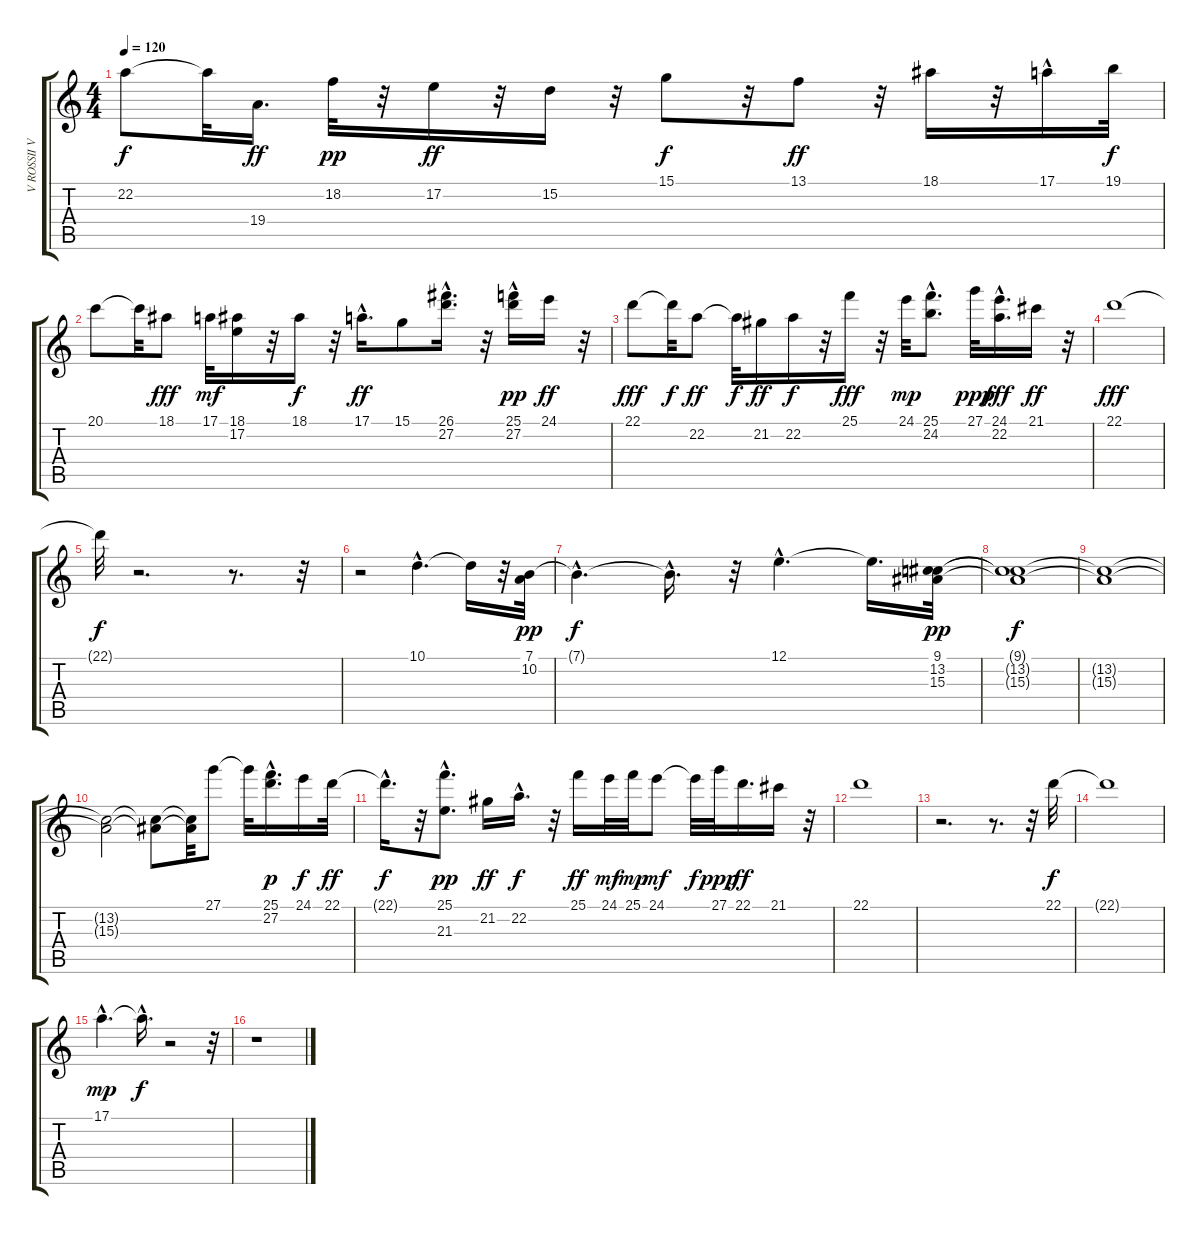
\track ("V ROSSII VECHERA     " "V ROSSII V") {instrument honkytonkpiano}
\staff {score tabs}
\tuning (E4 B3 G3 D3 A2 E2) {hide}
\ts (4 4)
\tempo 120
\clef g2
\ks c
22.2{t}.8{dy f} 22.2{t}.32 19.4.16{d dy ff} 18.2.32{dy pp} r.32 17.2.16{dy ff} r.32 15.2.16 r.32 15.1.8{dy f} r.32 13.1.8{dy ff} r.32 18.1.16 r.32 17.1{hac}.16 19.1.32{dy f} |
20.1.8 20.1{t}.32 18.1.8{dy fff} 17.1.32{dy mf} (18.1 17.2).16 r.32 18.1.16{dy f} r.32 17.1{hac}.16{d dy ff} 15.1.8 (26.1 27.2{hac}).16{d} r.32 (25.1{hac} 27.2).16{dy pp} 24.1.16{dy ff} r.32 |
22.1.8{dy fff} 22.1{t}.32{dy f} 22.2.8{dy ff} 22.2{t}.32{dy f} 21.2.16{dy ff} 22.2.16{dy f} r.32 25.1.16{dy fff} r.32 24.1.32{dy mp} (25.1 24.2{hac}).8{d} 27.1.32{dy ppp} (24.1 22.2{hac}).16{d dy fff} 21.1.16{dy ff} r.32 |
22.1.1{dy fff} |
22.1{t}.32{dy f} r.2{d} r.8{d} r.32 |
r.2 10.1{hac}.4{d} 10.1{t}.16 r.32 (7.1 10.2).32{dy pp} |
7.1{hac t}.4{d dy f} 7.1{hac t}.16{d} r.32 12.1{hac}.4{d} 12.1{t}.16{d} (9.1 13.2 15.3).32{dy pp} |
(9.1{t} 13.2{t} 15.3{t}).1{dy f} |
(13.2{t} 15.3{t}).1 |
(13.2{t} 15.3{t}).2 (13.2{t} 15.3{t}).8 (13.2{t} 15.3{t}).32 27.1.8 27.1{t}.32 (25.1{hac} 27.2).16{d dy p} 24.1.16{dy f} 22.1.32{dy ff} |
22.1{hac t}.16{d dy f} r.32 (25.1 21.3{hac}).8{d dy pp} 21.2.16{dy ff} 22.2{hac}.16{d dy f} r.32 25.1.16{dy ff} 24.1.32{dy mf} 25.1.32{dy mp} 24.1.8{dy mf} 24.1{t}.32{dy f} 27.1.32{dy ppp} 22.1.16{d dy ff} 21.1.16 r.32 |
22.1.1 |
r.2{d} r.8{d} r.32 22.1.32{dy f} |
22.1{t}.1 |
17.1{hac}.4{d dy mp} 17.1{hac t}.16{d dy f} r.2 r.32 |
r.1
